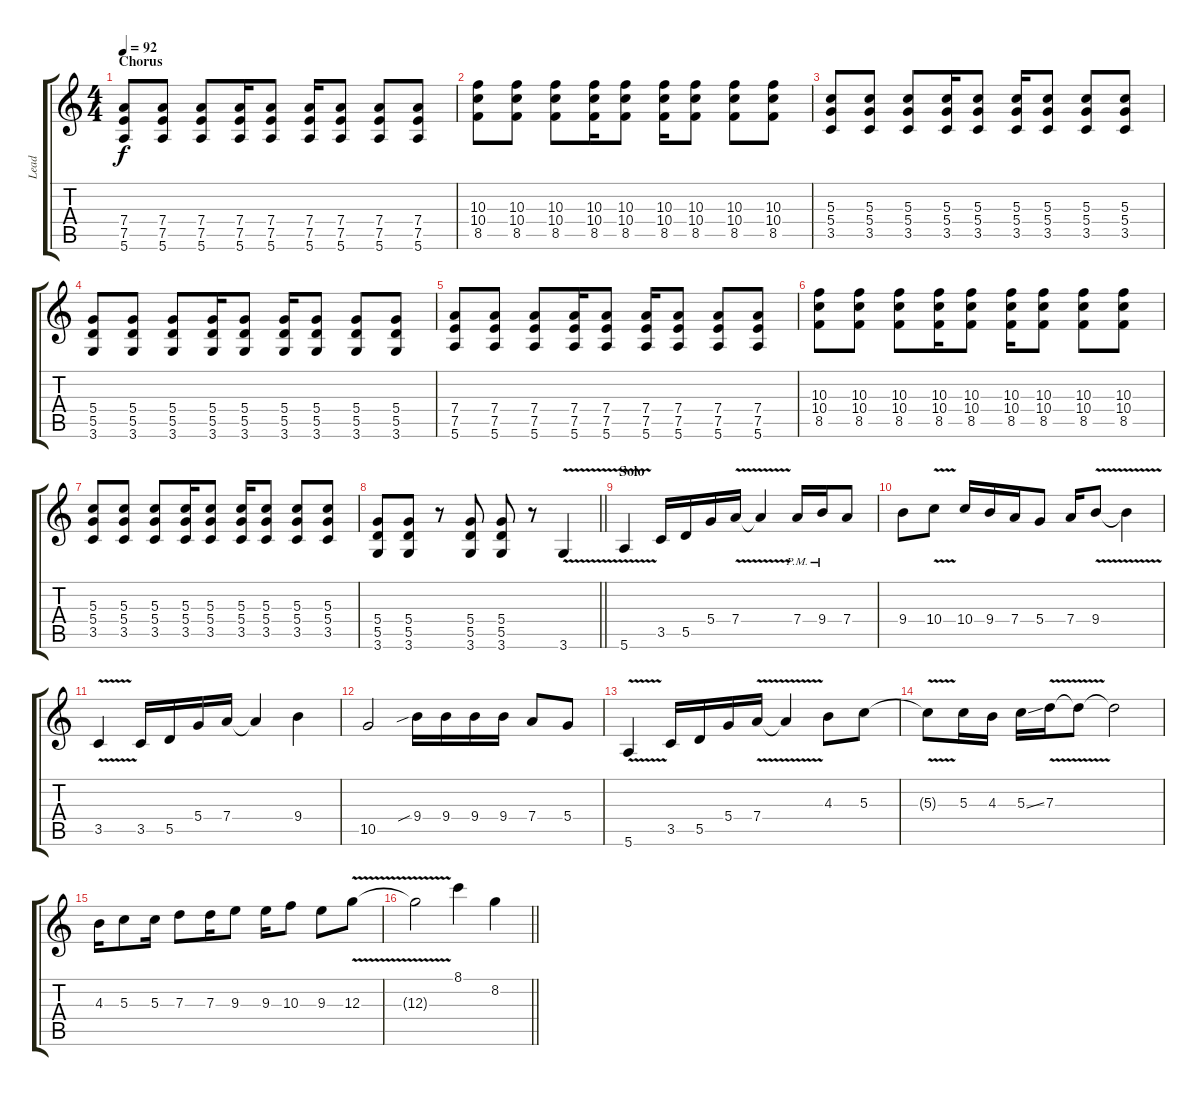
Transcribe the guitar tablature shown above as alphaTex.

\track ("Lead" "Lead") {instrument electricguitarclean}
\staff {score tabs}
\tuning (E4 B3 G3 D3 A2 E2) {hide}
\ts (4 4)
\section ("" "Chorus")
\tempo 92
\clef g2
\ks c
(7.4 7.5 5.6).8{dy f volume 13 instrument distortionguitar} (7.4 7.5 5.6).8 (7.4 7.5 5.6).8 (7.4 7.5 5.6).16 (7.4 7.5 5.6).8 (7.4 7.5 5.6).16 (7.4 7.5 5.6).8 (7.4 7.5 5.6).8 (7.4 7.5 5.6).8 |
(10.3 10.4 8.5).8 (10.3 10.4 8.5).8 (10.3 10.4 8.5).8 (10.3 10.4 8.5).16 (10.3 10.4 8.5).8 (10.3 10.4 8.5).16 (10.3 10.4 8.5).8 (10.3 10.4 8.5).8 (10.3 10.4 8.5).8 |
(5.3 5.4 3.5).8 (5.3 5.4 3.5).8 (5.3 5.4 3.5).8 (5.3 5.4 3.5).16 (5.3 5.4 3.5).8 (5.3 5.4 3.5).16 (5.3 5.4 3.5).8 (5.3 5.4 3.5).8 (5.3 5.4 3.5).8 |
(5.4 5.5 3.6).8 (5.4 5.5 3.6).8 (5.4 5.5 3.6).8 (5.4 5.5 3.6).16 (5.4 5.5 3.6).8 (5.4 5.5 3.6).16 (5.4 5.5 3.6).8 (5.4 5.5 3.6).8 (5.4 5.5 3.6).8 |
(7.4 7.5 5.6).8 (7.4 7.5 5.6).8 (7.4 7.5 5.6).8 (7.4 7.5 5.6).16 (7.4 7.5 5.6).8 (7.4 7.5 5.6).16 (7.4 7.5 5.6).8 (7.4 7.5 5.6).8 (7.4 7.5 5.6).8 |
(10.3 10.4 8.5).8 (10.3 10.4 8.5).8 (10.3 10.4 8.5).8 (10.3 10.4 8.5).16 (10.3 10.4 8.5).8 (10.3 10.4 8.5).16 (10.3 10.4 8.5).8 (10.3 10.4 8.5).8 (10.3 10.4 8.5).8 |
(5.3 5.4 3.5).8 (5.3 5.4 3.5).8 (5.3 5.4 3.5).8 (5.3 5.4 3.5).16 (5.3 5.4 3.5).8 (5.3 5.4 3.5).16 (5.3 5.4 3.5).8 (5.3 5.4 3.5).8 (5.3 5.4 3.5).8 |
\barLineRight lightlight
(5.4 5.5 3.6).8 (5.4 5.5 3.6).8 r.8 (5.4 5.5 3.6).8 (5.4 5.5 3.6).8 r.8 3.6{v}.4{volume 16 balance 8} |
\section ("" "Solo")
5.6{v}.4 3.5.16 5.5.16 5.4.16 7.4{v}.16 7.4{t}.4 7.4{pm}.16 9.4{pm}.16 7.4.8 |
9.4.8 10.4{v}.8 10.4.16 9.4.16 7.4.16 5.4.8 7.4.16 9.4{v}.8 9.4{t}.4 |
3.5{v}.4 3.5.16 5.5.16 5.4.16 7.4.16 7.4{t}.4 9.4.4 |
10.5.2 9.4{sib}.16 9.4.16 9.4.16 9.4.16 7.4.8 5.4.8 |
5.6{v}.4 3.5.16 5.5.16 5.4.16 7.4{v}.16 7.4{t}.4 4.3.8 5.3.8 |
5.3{v t}.8 5.3.16 4.3.16 5.3{ss}.16 7.3{v}.16 7.3{t}.8 7.3{t}.2 |
4.3.16 5.3.8 5.3.16 7.3.8 7.3.16 9.3.8 9.3.16 10.3.8 9.3.8 12.3{v}.8 |
\barLineRight lightlight
12.3{t}.2 8.1.4 8.2.4
